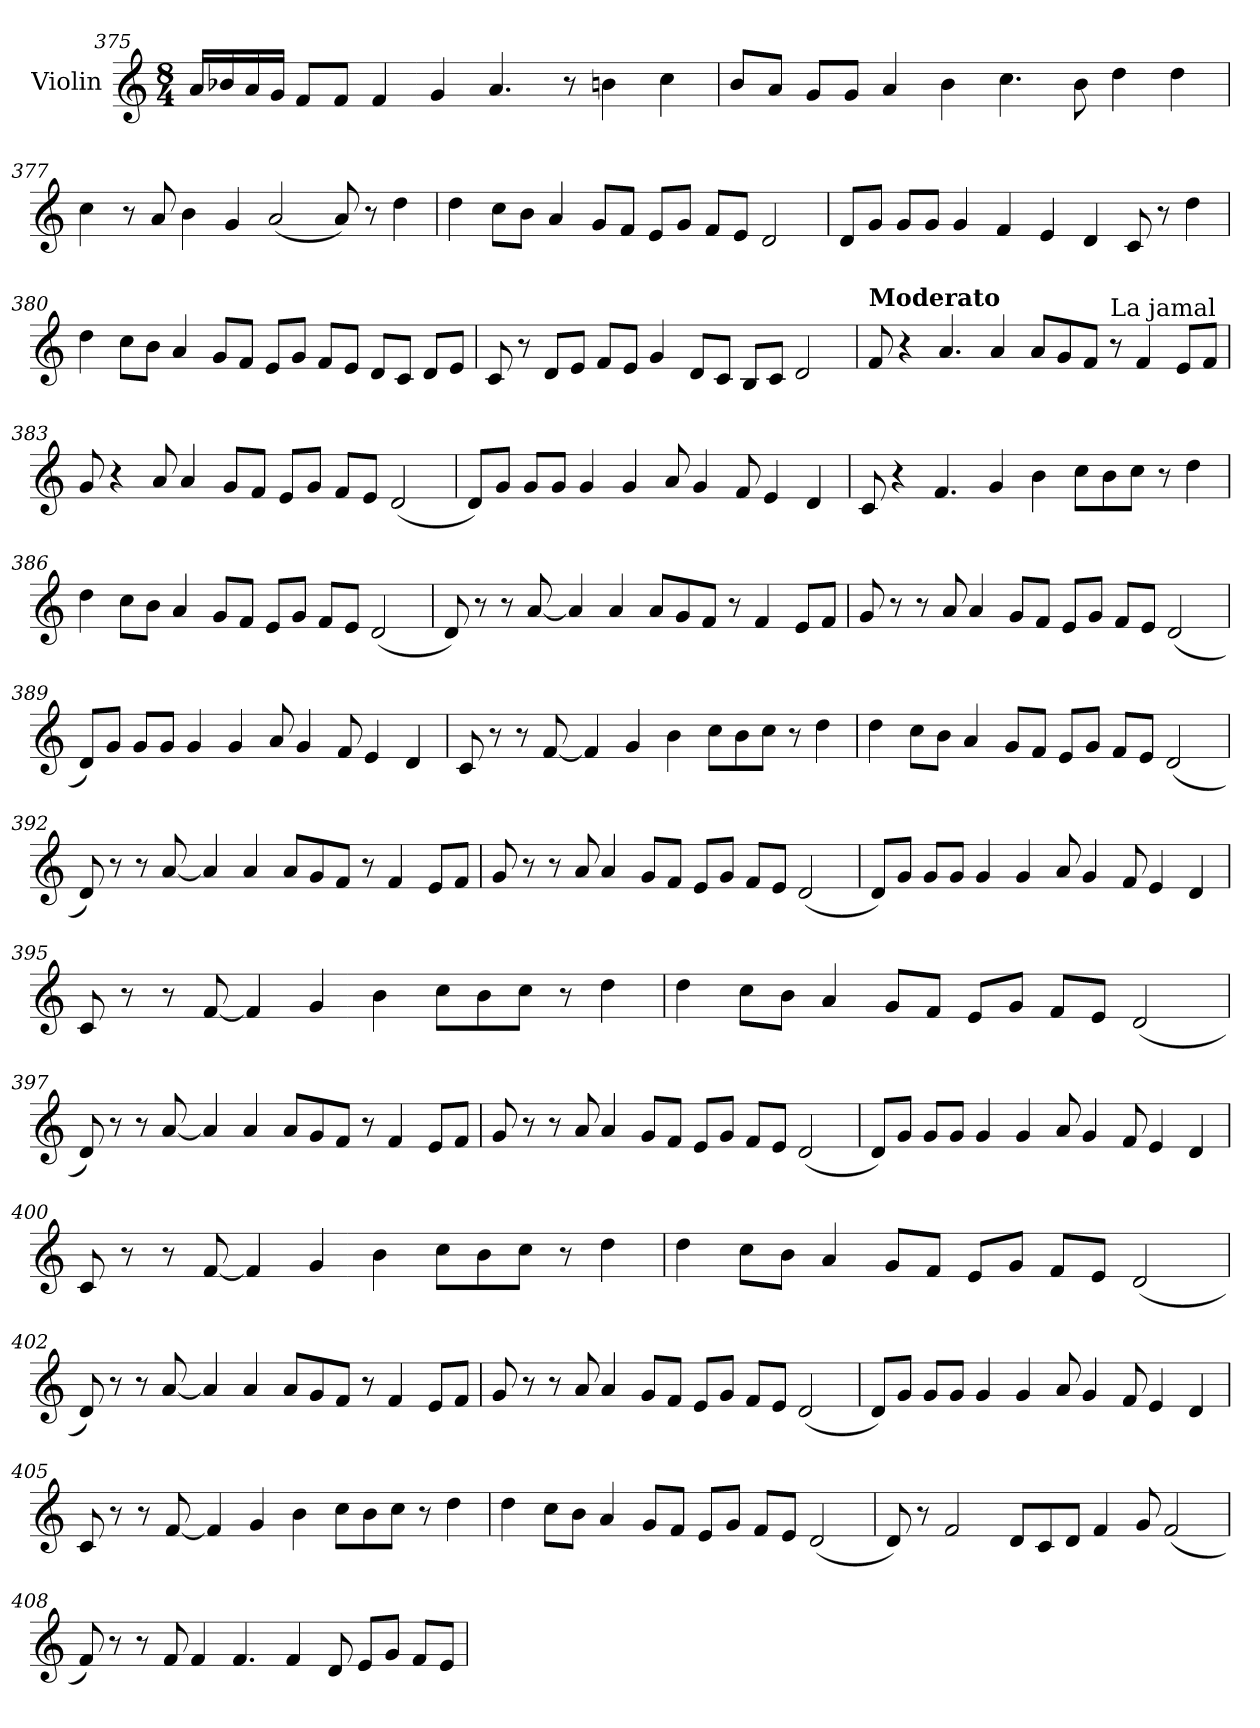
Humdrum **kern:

**kern
*part1
*staff1
*I"Violin
!!LO:LB:g=z
*clefG2
*k[]
*M8/4
=375
16a/LL
16b-X/
16a/
16g/JJ
8f/L
8f/J
4f/
4g/
4.a/
8r
4bn\
4cc\
=376
8b/L
8a/J
8g/L
8g/J
4a/
4b\
4.cc\
8b\
4dd\
4dd\
!!LO:PB:g=z
=377
4cc\
8r
8a/
4b\
4g/
(<2a/
8a/)
8r
4dd\
=378
4dd\
8cc\L
8b\J
4a/
8g/L
8f/J
8e/L
8g/J
8f/L
8e/J
2d/
!!LO:LB:g=z
=379
8d/L
8g/J
8g/L
8g/J
4g/
4f/
4e/
4d/
8c/
8r
4dd\
=380
4dd\
8cc\L
8b\J
4a/
8g/L
8f/J
8e/L
8g/J
8f/L
8e/J
8d/L
8c/J
8d/L
8e/J
!!LO:LB:g=z
=381
8c/
8r
8d/L
8e/J
8f/L
8e/J
4g/
8d/L
8c/J
8B/L
8c/J
2d/
=382
*MM88
!LO:TX:a:B:t=Moderato
8f/
4r
4.a/
4a/
8a/L
8g/
8f/J
!LO:TX:a:t=La jamal
8r
4f/
8e/L
8f/J
!!LO:LB:g=z
=383
8g/
4r
8a/
4a/
8g/L
8f/J
8e/L
8g/J
8f/L
8e/J
(<2d/
=384
8d/L)
8g/J
8g/L
8g/J
4g/
4g/
8a/
4g/
8f/
4e/
4d/
!!LO:LB:g=z
=385
8c/
4r
4.f/
4g/
4b\
8cc\L
8b\
8cc\J
8r
4dd\
=386
4dd\
8cc\L
8b\J
4a/
8g/L
8f/J
8e/L
8g/J
8f/L
8e/J
(<2d/
!!LO:LB:g=z
=387
8d/)
8r
8r
[8a/
4a/]
4a/
8a/L
8g/
8f/J
8r
4f/
8e/L
8f/J
=388
8g/
8r
8r
8a/
4a/
8g/L
8f/J
8e/L
8g/J
8f/L
8e/J
(<2d/
!!LO:LB:g=z
=389
8d/L)
8g/J
8g/L
8g/J
4g/
4g/
8a/
4g/
8f/
4e/
4d/
=390
8c/
8r
8r
[8f/
4f/]
4g/
4b\
8cc\L
8b\
8cc\J
8r
4dd\
!!LO:LB:g=z
=391
4dd\
8cc\L
8b\J
4a/
8g/L
8f/J
8e/L
8g/J
8f/L
8e/J
(<2d/
=392
8d/)
8r
8r
[8a/
4a/]
4a/
8a/L
8g/
8f/J
8r
4f/
8e/L
8f/J
!!LO:PB:g=z
=393
8g/
8r
8r
8a/
4a/
8g/L
8f/J
8e/L
8g/J
8f/L
8e/J
(<2d/
=394
8d/L)
8g/J
8g/L
8g/J
4g/
4g/
8a/
4g/
8f/
4e/
4d/
!!LO:LB:g=z
=395
8c/
8r
8r
[8f/
4f/]
4g/
4b\
8cc\L
8b\
8cc\J
8r
4dd\
=396
4dd\
8cc\L
8b\J
4a/
8g/L
8f/J
8e/L
8g/J
8f/L
8e/J
(<2d/
!!LO:LB:g=z
=397
8d/)
8r
8r
[8a/
4a/]
4a/
8a/L
8g/
8f/J
8r
4f/
8e/L
8f/J
=398
8g/
8r
8r
8a/
4a/
8g/L
8f/J
8e/L
8g/J
8f/L
8e/J
(<2d/
!!LO:LB:g=z
=399
8d/L)
8g/J
8g/L
8g/J
4g/
4g/
8a/
4g/
8f/
4e/
4d/
=400
8c/
8r
8r
[8f/
4f/]
4g/
4b\
8cc\L
8b\
8cc\J
8r
4dd\
!!LO:LB:g=z
=401
4dd\
8cc\L
8b\J
4a/
8g/L
8f/J
8e/L
8g/J
8f/L
8e/J
(<2d/
=402
8d/)
8r
8r
[8a/
4a/]
4a/
8a/L
8g/
8f/J
8r
4f/
8e/L
8f/J
!!LO:LB:g=z
=403
8g/
8r
8r
8a/
4a/
8g/L
8f/J
8e/L
8g/J
8f/L
8e/J
(<2d/
=404
8d/L)
8g/J
8g/L
8g/J
4g/
4g/
8a/
4g/
8f/
4e/
4d/
!!LO:LB:g=z
=405
8c/
8r
8r
[8f/
4f/]
4g/
4b\
8cc\L
8b\
8cc\J
8r
4dd\
=406
4dd\
8cc\L
8b\J
4a/
8g/L
8f/J
8e/L
8g/J
8f/L
8e/J
(<2d/
!!LO:LB:g=z
=407
8d/)
8r
2f/
8d/L
8c/
8d/J
4f/
8g/
(<2f/
=408
8f/)
8r
8r
8f/
4f/
4.f/
4f/
8d/
8e/L
8g/J
8f/L
8e/J
=
*-
